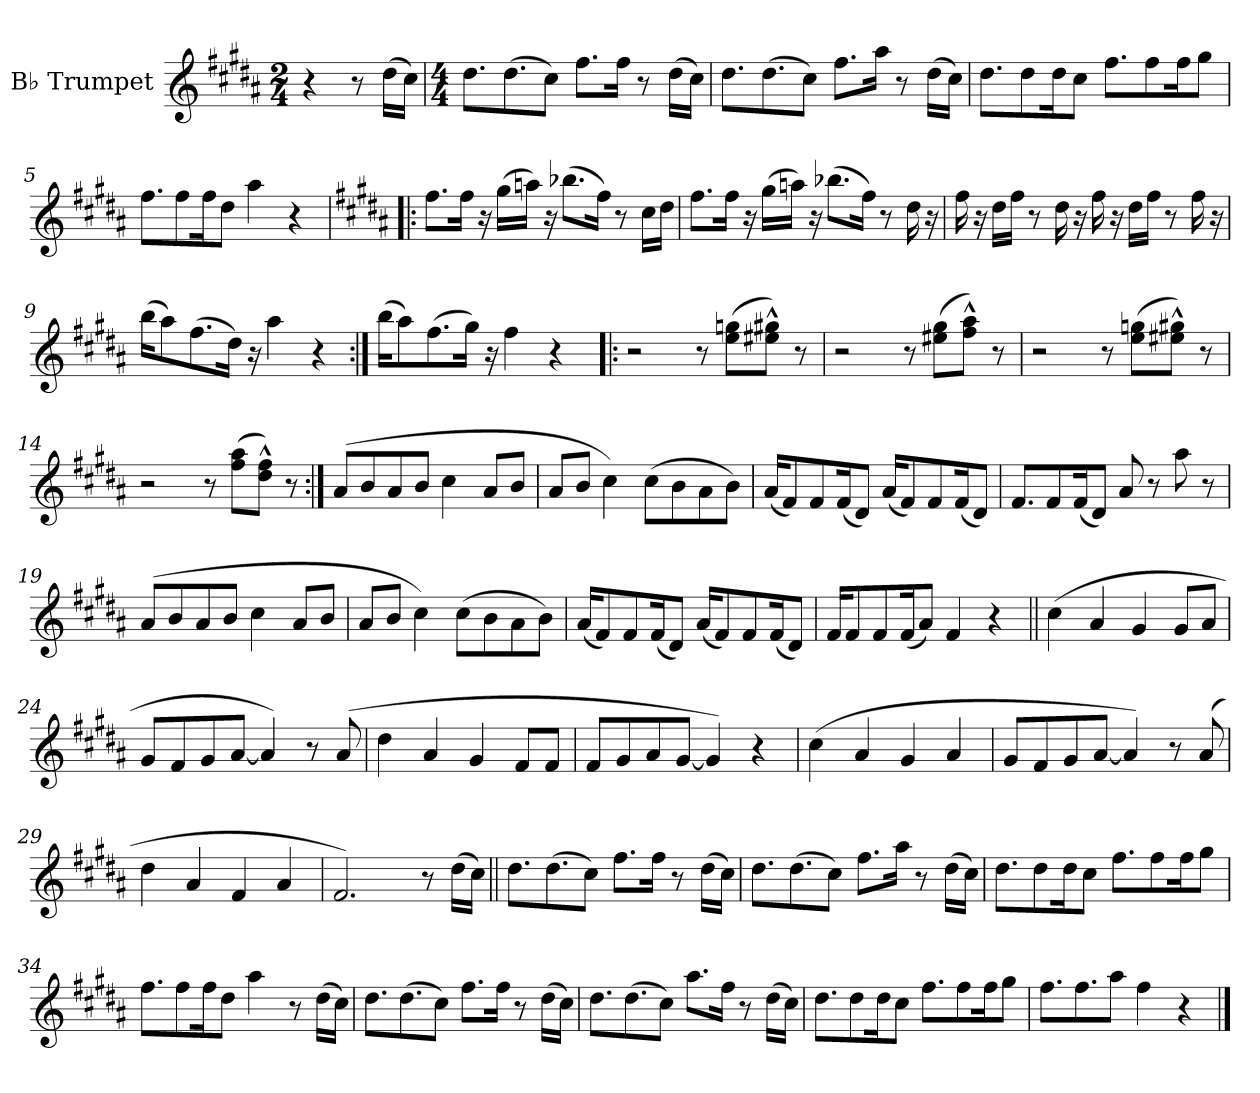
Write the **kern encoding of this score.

**kern
*part1
*staff1
*I"B♭ Trumpet
*I'B♭ Tpt.
*clefG2
*ITrd1c2
*k[f#c#g#]
*M2/4
*MM120
=1
4r
8r
(16cc#\LL
16b\JJ)
=2
*M4/4
8.cc#\L
(8.cc#\
8b\J)
8.ee\L
16ee\Jk
8r
(16cc#\LL
16b\JJ)
=3
8.cc#\L
(8.cc#\
8b\J)
8.ee\L
16gg#\Jk
8r
(16cc#\LL
16b\JJ)
=4
8.cc#\L
8cc#\
16cc#\K
8b\J
8.ee\L
8ee\
16ee\K
8ff#\J
!!LO:LB:g=z
=5
8.ee\L
8ee\
16ee\K
8cc#\J
4gg#\
4r
=6!|:
*k[f#c#g#]
8.ee\L
16ee\Jk
16r
(16ff#\LL
16ggn\JJ)
16r
(8.aa-X\L
16ee\Jk)
8r
16b\LL
16cc#\JJ
=7
8.ee\L
16ee\Jk
16r
(16ff#\LL
16ggn\JJ)
16r
(8.aa-X\L
16ee\Jk)
8r
16cc#\
16r
!!LO:LB:g=z
=8
16ee\
16r
16cc#\LL
16ee\JJ
8r
16cc#\
16r
16ee\
16r
16cc#\LL
16ee\JJ
8r
16ee\
16r
=9
(16aa\KL
8gg#\)
(8.ee\
16cc#\Jk)
16r
4gg#\
4r
=10:|!
(16aa\KL
8gg#\)
(8.ee\
16ff#\Jk)
16r
4ee\
4r
=11!|:
2r
8r
(8dd\ 8ffn\L
8dd#X\^^ 8ff#X\^^J)
8r
!!LO:LB:g=z
=12
2r
8r
(8dd#X\ 8ff#\L
8ee\^^ 8gg#\^^J)
8r
=13
2r
8r
(8dd\ 8ffn\L
8dd#X\^^ 8ff#X\^^J)
8r
=14
2r
8r
(8ee\ 8gg#\L
8cc#\^^ 8ee\^^J)
8r
=15:|!
(8g#/L
8a/
8g#/
8a/J
4b\
8g#/L
8a/J
=16
8g#/L
8a/J
4b\)
(8b\L
8a\
8g#\
8a\J)
!!LO:LB:g=z
=17
(16g#/KL
8e/)
8e/
(16e/K
8c#/J)
(16g#/KL
8e/)
8e/
(16e/K
8c#/J)
=18
8.e/L
8e/
(16e/K
8c#/J)
8g#/
8r
8gg#\
8r
=19
(8g#/L
8a/
8g#/
8a/J
4b\
8g#/L
8a/J
=20
8g#/L
8a/J
4b\)
(8b\L
8a\
8g#\
8a\J)
=21
(16g#/KL
8e/)
8e/
(16e/K
8c#/J)
(16g#/KL
8e/)
8e/
(16e/K
8c#/J)
!!LO:LB:g=z
=22
16e/KL
8e/
8e/
(16e/K
8g#/J)
4e/
4r
=23||
(4b\
4g#/
4f#/
8f#/L
8g#/J
=24
8f#/L
8e/
8f#/
[8g#/J
4g#/])
8r
(8g#/
=25
4cc#\
4g#/
4f#/
8e/L
8e/J
=26
8e/L
8f#/
8g#/
[8f#/J
4f#/])
4r
=27
(4b\
4g#/
4f#/
4g#/
!!LO:LB:g=z
=28
8f#/L
8e/
8f#/
[8g#/J
4g#/])
8r
(8g#/
=29
4cc#\
4g#/
4e/
4g#/
=30
2.e/)
8r
(16cc#\LL
16b\JJ)
=31||
8.cc#\L
(8.cc#\
8b\J)
8.ee\L
16ee\Jk
8r
(16cc#\LL
16b\JJ)
=32
8.cc#\L
(8.cc#\
8b\J)
8.ee\L
16gg#\Jk
8r
(16cc#\LL
16b\JJ)
!!LO:LB:g=z
=33
8.cc#\L
8cc#\
16cc#\K
8b\J
8.ee\L
8ee\
16ee\K
8ff#\J
=34
8.ee\L
8ee\
16ee\K
8cc#\J
4gg#\
8r
(16cc#\LL
16b\JJ)
=35
8.cc#\L
(8.cc#\
8b\J)
8.ee\L
16ee\Jk
8r
(16cc#\LL
16b\JJ)
=36
8.cc#\L
(8.cc#\
8b\J)
8.gg#\L
16ee\Jk
8r
(16cc#\LL
16b\JJ)
!!LO:LB:g=z
=37
8.cc#\L
8cc#\
16cc#\K
8b\J
8.ee\L
8ee\
16ee\K
8ff#\J
=38
8.ee\L
8.ee\
8gg#\J
4ee\
4r
==
*-
